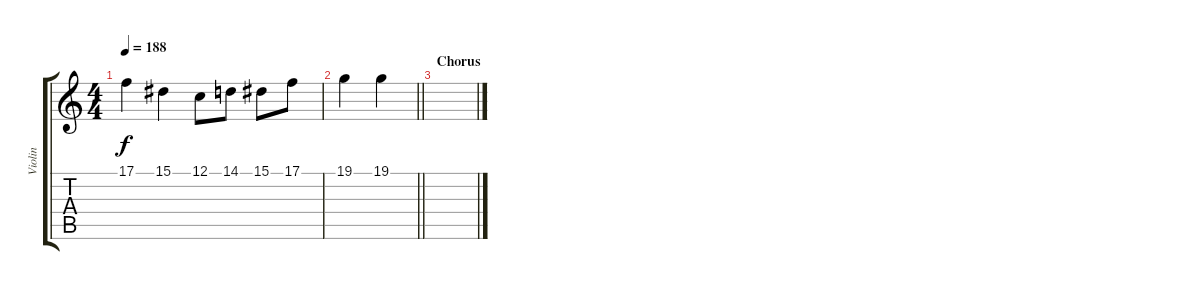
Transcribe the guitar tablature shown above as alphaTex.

\track ("Violin" "Violin") {instrument fiddle}
\staff {score tabs}
\tuning (C4 G3 Eb3 Bb2 F2 C2) {hide}
\ts (4 4)
\tempo 188
\clef g2
\ks c
17.1.4{dy f} 15.1.4 12.1.8 14.1.8 15.1.8 17.1.8 |
\barLineRight lightlight
19.1.4 19.1.4 |
\section ("" "Chorus")
